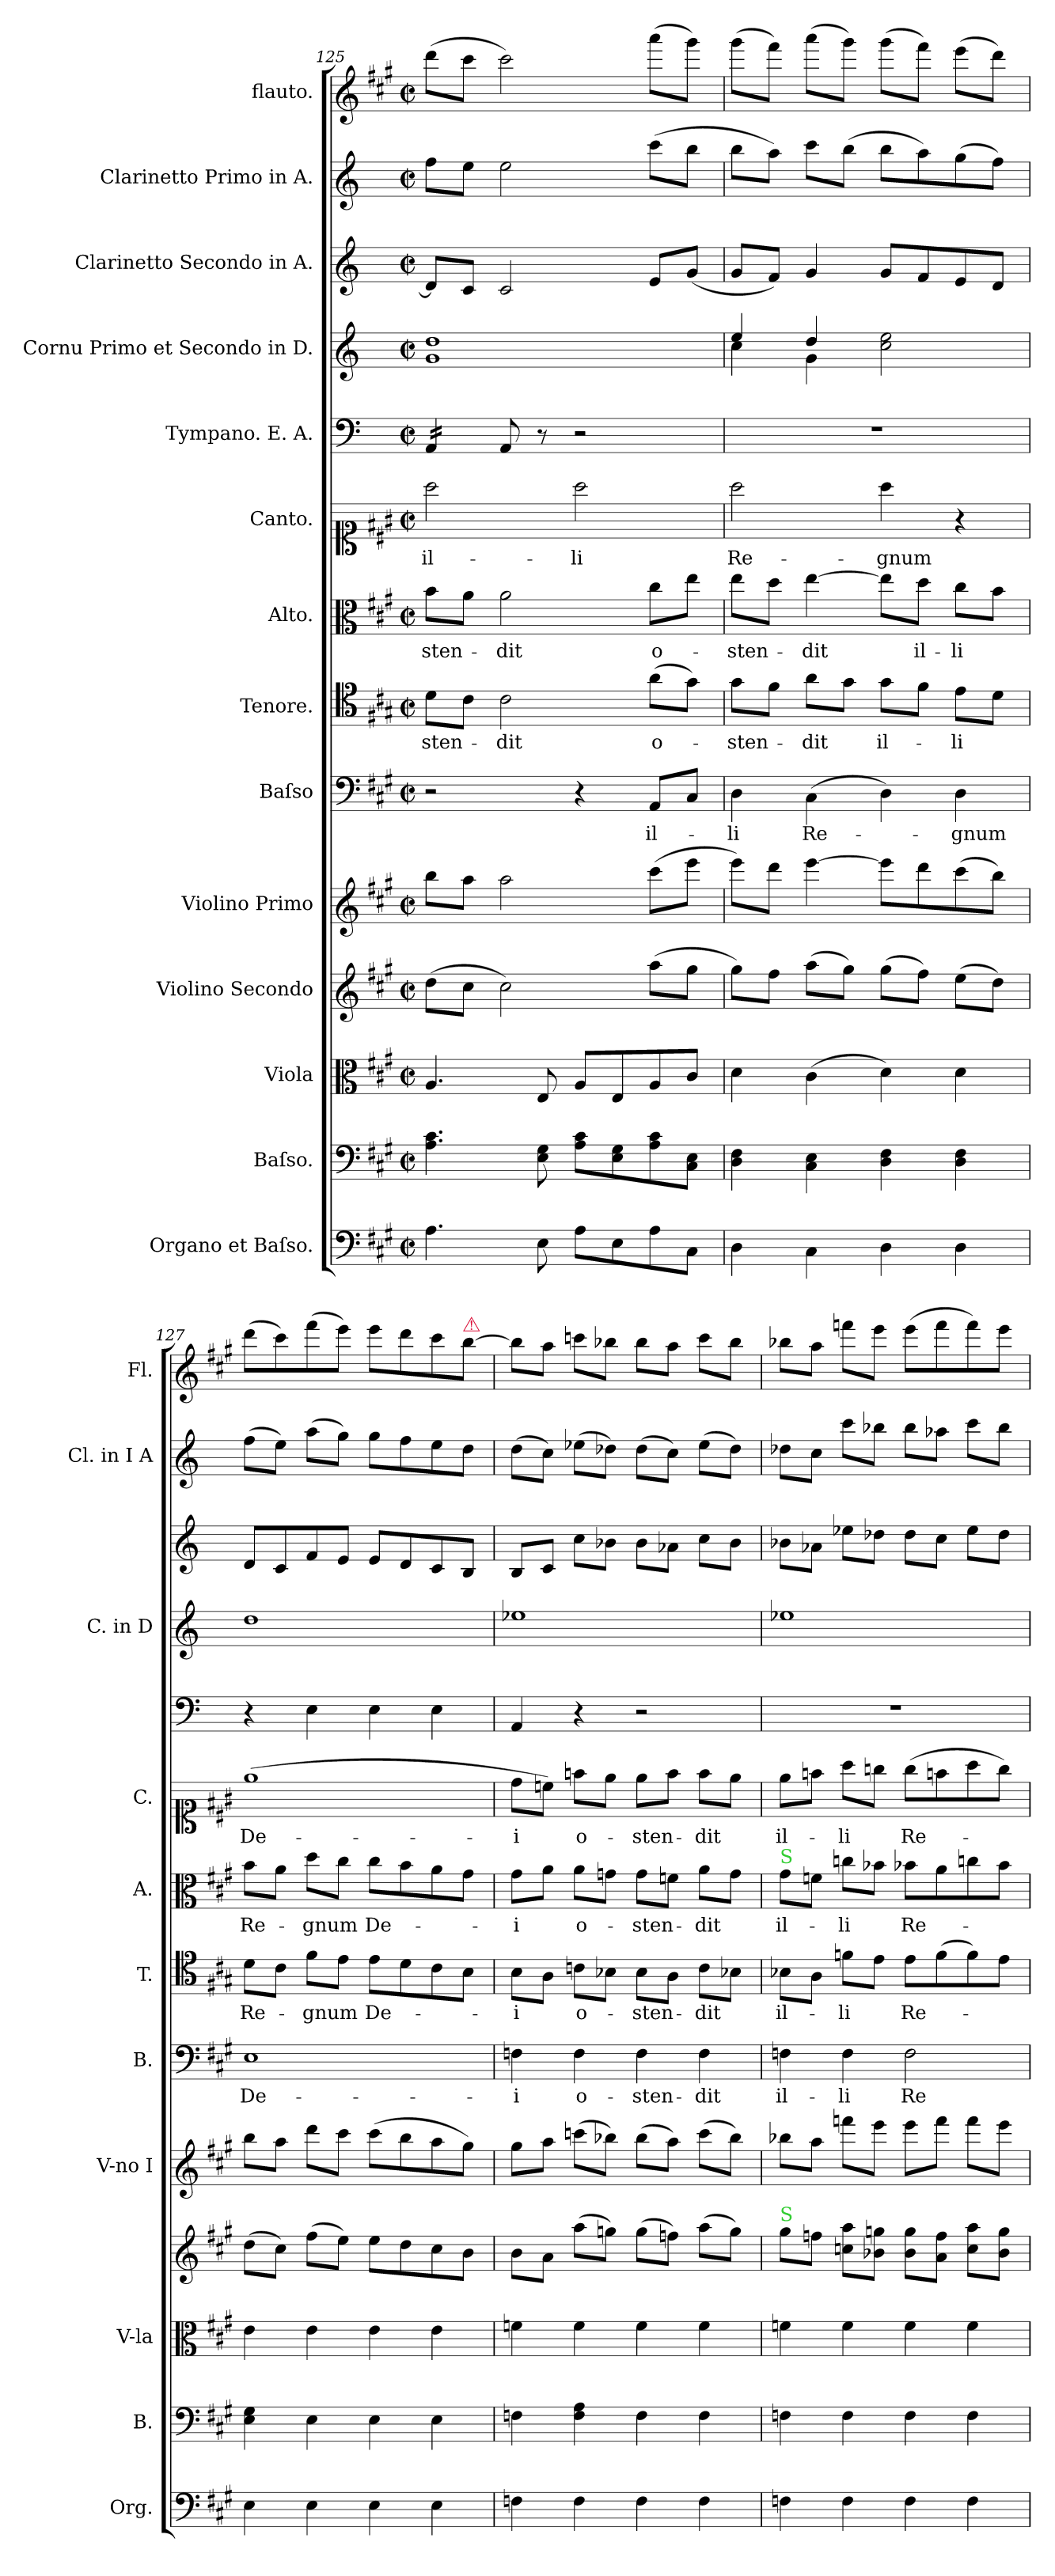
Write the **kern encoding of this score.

**kern	**kern	**kern	**kern	**kern	**kern	**text	**kern	**text	**kern	**text	**kern	**text	**kern	**kern	**kern	**kern	**kern
*part14	*part13	*part12	*part11	*part10	*part9	*part9	*part8	*part8	*part7	*part7	*part6	*part6	*part5	*part4	*part3	*part2	*part1
*staff14	*staff13	*staff12	*staff11	*staff10	*staff9	*staff9	*staff8	*staff8	*staff7	*staff7	*staff6	*staff6	*staff5	*staff4	*staff3	*staff2	*staff1
*I"Organo et Baſso.	*I"Baſso.	*I"Viola	*I"Violino Secondo	*I"Violino Primo	*I"Baſso	*	*I"Tenore.	*	*I"Alto.	*	*I"Canto.	*	*I"Tympano. E. A.	*I"Cornu Primo et Secondo in D.	*I"Clarinetto Secondo in A.	*I"Clarinetto Primo in A.	*I"flauto.
*I'Org.	*I'B.	*I'V-la	*	*I'V-no I	*I'B.	*	*I'T.	*	*I'A.	*	*I'C.	*	*	*I'C. in D	*	*I'Cl. in I A	*I'Fl.
*clefF4	*clefF4	*clefC3	*clefG2	*clefG2	*clefF4	*	*clefC4	*	*clefC3	*	*clefC1	*	*clefF4	*clefG2	*clefG2	*clefG2	*clefG2
*	*	*	*	*	*	*	*	*	*	*	*	*	*	*ITrd6c10	*ITrd2c3	*ITrd2c3	*
*k[f#c#g#]	*k[f#c#g#]	*k[f#c#g#]	*k[f#c#g#]	*k[f#c#g#]	*k[f#c#g#]	*	*k[f#c#g#]	*	*k[f#c#g#]	*	*k[f#c#g#]	*	*k[]	*k[f#c#]	*k[f#c#g#]	*k[f#c#g#]	*k[f#c#g#]
*M2/2	*M2/2	*M2/2	*M2/2	*M2/2	*M2/2	*	*M2/2	*	*M2/2	*	*M2/2	*	*M2/2	*M2/2	*M2/2	*M2/2	*M2/2
*met(c|)	*met(c|)	*met(c|)	*met(c|)	*met(c|)	*met(c|)	*	*met(c|)	*	*met(c|)	*	*met(c|)	*	*met(c|)	*met(c|)	*met(c|)	*met(c|)	*met(c|)
=125	=125	=125	=125	=125	=125	=125	=125	=125	=125	=125	=125	=125	=125	=125	=125	=125	=125
*	*	*	*	*	*	*	*	*	*	*	*	*	*tremolo	*	*	*	*
4.A\	4.A\ 4.c#\	4.A/	(8dd\L	8bb\L	2r	.	8d\L	-sten-	8b\L	-sten-	2aa\	il-	16AA/LL	1A 1e	8B/L]	8dd\L	(8ddd\L
.	.	.	.	.	.	.	.	.	.	.	.	.	16AA/	.	.	.	.
.	.	.	8cc#\J	8aa\J	.	.	8c#\J	.	8a\J	.	.	.	16AA/	.	8A/J	8cc#\J	8ccc#\J
.	.	.	.	.	.	.	.	.	.	.	.	.	16AA/JJ	.	.	.	.
*	*	*	*	*	*	*	*	*	*	*	*	*	*Xtremolo	*	*	*	*
.	.	.	2cc#\)	2aa\	.	.	2c#\	-dit	2a\	-dit	.	.	8AA/	.	2A/	2cc#\	2ccc#\)
8E\	8E\ 8G#\	8E/	.	.	.	.	.	.	.	.	.	.	8r	.	.	.	.
8A\L	8A\ 8c#\L	8A/L	.	.	4r	.	.	.	.	.	2aa\	-li	2r	.	.	.	.
8E\	8E\ 8G#\	8E/	.	.	.	.	.	.	.	.	.	.	.	.	.	.	.
!	!	!	!	!	!	!	!	!LO:LY:i	!	!	!	!	!	!	!	!	!
8A\	8A\ 8c#\	8A/	(8aa\L	(8ccc#\L	8AA/L	il-	(8a\L	o-	8cc#\L	o-	.	.	.	.	8c#/L	(8aa\L	(8aaa\L
8C#\J	8C#\ 8E\J	8c#/J	8gg#\J	8eee\J	8C#/J	.	8g#\J)	.	8ee\J	.	.	.	.	.	(8e/J	8gg#\J	8ggg#\J)
=126	=126	=126	=126	=126	=126	=126	=126	=126	=126	=126	=126	=126	=126	=126	=126	=126	=126
!	!	!	!	!	!	!	!	!LO:LY:i	!	!	!	!	!	!	!	!	!
*	*	*	*	*	*	*	*	*	*	*	*	*	*	*^	*	*	*
4D\	4D\ 4F#\	4d\	8gg#\L)	8eee\L)	4D\	-li	8g#\L	-sten-	8ee\L	-sten-	2aa\	Re-	1r	4f#/	4d\	8e/L	8gg#\L	(8ggg#\L
.	.	.	8ff#\J	8ddd\J	.	.	8f#\J	.	8dd\J	.	.	.	.	.	.	8d/J)	8ff#\J)	8fff#\J)
!	!	!	!	!	!	!	!	!LO:LY:i	!	!	!	!	!	!	!	!	!	!
4C#\	4C#\ 4E\	(4c#\	(8aa\L	[4eee\	(4C#\	Re-	8a\L	-dit	[4ee\	-dit	.	.	.	4e/	4A\	4e/	8aa\L	(8aaa\L
.	.	.	8gg#\J)	.	.	.	8g#\J	.	.	.	.	.	.	.	.	.	(8gg#\J	8ggg#\J)
4D\	4D\ 4F#\	4d\)	(8gg#\L	8eee\L]	4D\)	.	8g#\L	il-	8ee\L]	.	4aa\	-gnum	.	2d\ 2f#\	2ryy	8e/L	8gg#\L	(8ggg#\L
.	.	.	8ff#\J)	8ddd\	.	.	8f#\J	.	8dd\J	il-	.	.	.	.	.	8d/	8ff#\)	8fff#\J)
4D\	4D\ 4F#\	4d\	(8ee\L	(8ccc#\	4D\	-gnum	8e\L	-li	8cc#\L	-li	4r	.	.	.	.	8c#/	(8ee\	(8eee\L
.	.	.	8dd\J)	8bb\J)	.	.	8d\J	.	8b\J	.	.	.	.	.	.	8B/J	8dd\J)	8ddd\J)
*	*	*	*	*	*	*	*	*	*	*	*	*	*	*v	*v	*	*	*
=127	=127	=127	=127	=127	=127	=127	=127	=127	=127	=127	=127	=127	=127	=127	=127	=127	=127
4E\	4E\ 4G#\	4e\	(8dd\L	8bb\L	1E	De-	8d\L	Re-	8b\L	Re-	(1ee	De-	4r	1e	8B/L	(8dd\L	(8ddd\L
.	.	.	8cc#\J)	8aa\J	.	.	8c#\J	.	8a\J	.	.	.	.	.	8A/	8cc#\J)	8ccc#\)
4E\	4E\	4e\	(8ff#\L	8ddd\L	.	.	8f#\L	-gnum	8dd\L	-gnum	.	.	4E\	.	8d/	(8ff#\L	(8fff#\
.	.	.	8ee\J)	8ccc#\J	.	.	8e\J	.	8cc#\J	.	.	.	.	.	8c#/J	8ee\J)	8eee\J)
4E\	4E\	4e\	8ee\L	(8ccc#\L	.	.	8e\L	De-	8cc#\L	De-	.	.	4E\	.	8c#/L	8ee\L	8eee\L
.	.	.	8dd\	8bb\	.	.	8d\	.	8b\	.	.	.	.	.	8B/	8dd\	8ddd\
4E\	4E\	4e\	8cc#\	8aa\	.	.	8c#\	.	8a\	.	.	.	4E\	.	8A/	8cc#\	8ccc#\
!	!	!	!	!	!	!	!	!	!	!	!	!	!	!	!	!	!LO:TX:a:color=crimson:t=⚠
.	.	.	8b\J	8gg#\J)	.	.	8B\J	.	8g#\J	.	.	.	.	.	8G#/J	8b\J	[8bb\J
=128	=128	=128	=128	=128	=128	=128	=128	=128	=128	=128	=128	=128	=128	=128	=128	=128	=128
4Fn\	4Fn\	4fn\	8b\L	8gg#\L	4Fn\	-i	8B\L	-i	8g#\L	-i	8dd\L	-i	4AA/	1fn	8G#/L	(8b\L	8bb\L]
.	.	.	8a\J	8aa\J	.	.	8A\J	.	8a\J	.	8ccn\J)	.	.	.	8A/J	8a\J)	8aa\J
4F\	4F\ 4A\	4f\	(8aa\L	(8cccn\L	4F\	o-	8cn\L	o-	8a\L	o-	8ffn\L	o-	4r	.	8a\L	(8ccn\L	8cccn\L
.	.	.	8ggn\J)	8bb-X\J)	.	.	8B-X\J	.	8gn\J	.	8ee\J	.	.	.	8gn\J	8b-X\J)	8bb-X\J
4F\	4F\	4f\	(8gg\L	(8bb-\L	4F\	-sten-	8B-\L	-sten-	8g\L	-sten-	8ee\L	-sten-	2r	.	8g\L	(8b-\L	8bb-\L
.	.	.	8ffn\J)	8aa\J)	.	.	8A\J	.	8fn\J	.	8ff\J	.	.	.	8fn\J	8a\J)	8aa\J
4F\	4F\	4f\	(8aa\L	(8ccc\L	4F\	-dit	8c\L	-dit	8a\L	-dit	8ff\L	-dit	.	.	8a\L	(8cc\L	8ccc\L
.	.	.	8gg\J)	8bb-\J)	.	.	8B-X\J	.	8g\J	.	8ee\J	.	.	.	8g\J	8b-\J)	8bb-\J
=129	=129	=129	=129	=129	=129	=129	=129	=129	=129	=129	=129	=129	=129	=129	=129	=129	=129
!	!	!	!	!	!	!	!	!	!LO:TX:a:color=limegreen:t=S	!	!	!	!	!	!	!	!
!	!	!	!LO:TX:a:color=limegreen:t=S	!	!	!	!	!	!	!	!	!	!	!	!	!	!
4Fn\	4Fn\	4fn\	8gg#\L	8bb-X\L	4Fn\	il-	8B-X\L	il-	8g#\L	il-	8ee\L	il-	1r	1fn	8gn\L	8b-X\L	8bb-X\L
.	.	.	8ffn\J	8aa\J	.	.	8A\J	.	8fn\J	.	8ffn\J	.	.	.	8fn\J	8a\J	8aa\J
4F\	4F\	4f\	8ccn\ 8aa\L	8fffn\L	4F\	-li	8fn\L	-li	8ccn\L	-li	8aa\L	-li	.	.	8ccn\L	8aa\L	8fffn\L
.	.	.	8b-X\ 8ggn\J	8eee\J	.	.	8e\J	.	8b-X\J	.	8ggn\J	.	.	.	8b-X\J	8ggn\J	8eee\J
4F\	4F\	4f\	8b-\ 8gg\L	8eee\L	2F\	Re-	8e\L	Re-	8b-X\L	Re-	(8gg\L	Re-	.	.	8b-\L	8gg\L	(8eee\L
.	.	.	8a\ 8ff\J	8fff\J	.	.	(8f\	.	8a\	.	8ffn\	.	.	.	8a\J	8ffn\J	8fff\
4F\	4F\	4f\	8cc\ 8aa\L	8fff\L	.	.	8f\)	.	8ccn\	.	8aa\	.	.	.	8cc\L	8aa\L	8fff\)
.	.	.	8b-\ 8gg\J	8eee\J	.	.	8e\J	.	8b-\J	.	8gg\J)	.	.	.	8b-\J	8gg\J	8eee\J
=	=	=	=	=	=	=	=	=	=	=	=	=	=	=	=	=	=
*-	*-	*-	*-	*-	*-	*-	*-	*-	*-	*-	*-	*-	*-	*-	*-	*-	*-
